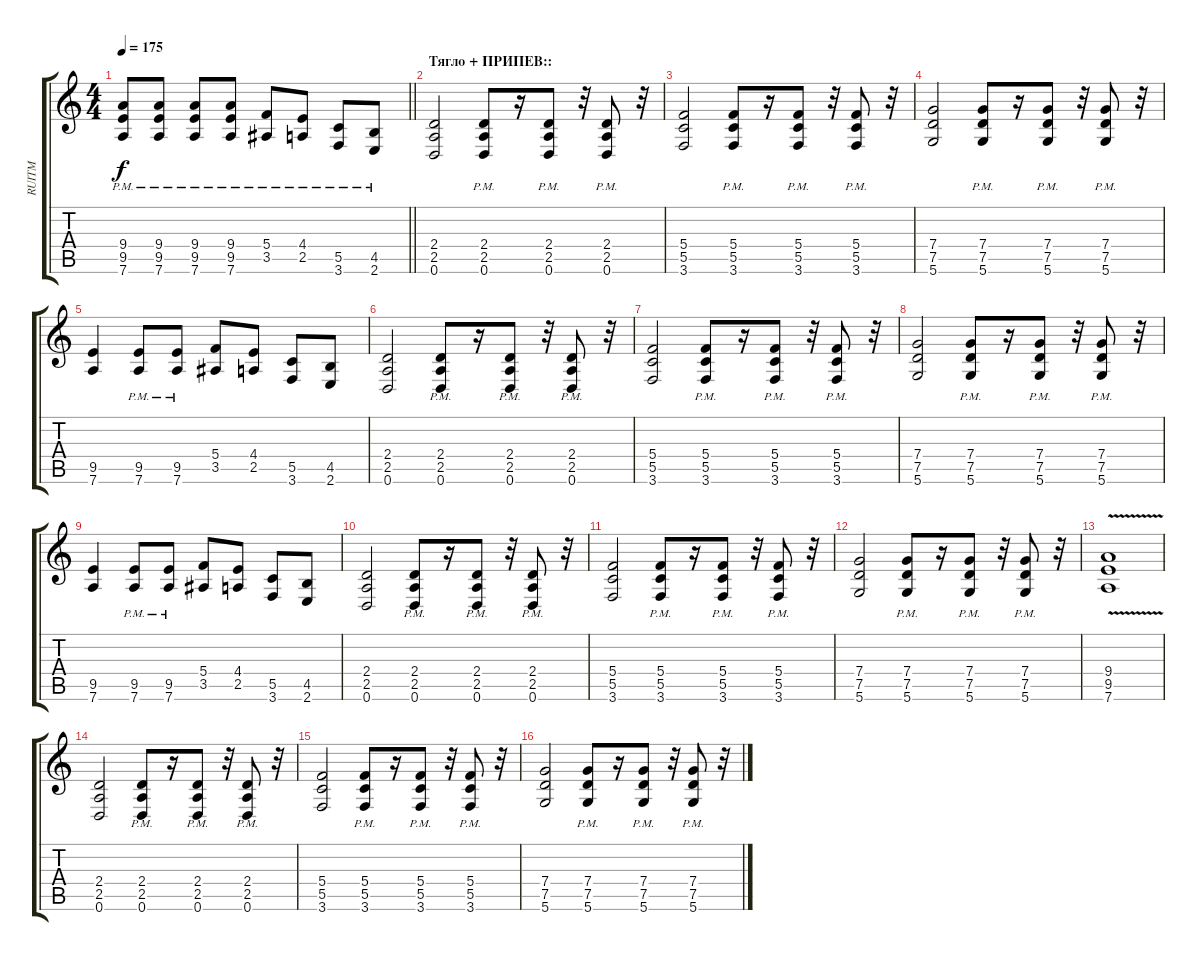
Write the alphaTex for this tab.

\track ("RUITM" "RUITM") {instrument distortionguitar}
\staff {score tabs}
\tuning (D4 A3 F3 C3 G2 D2) {hide}
\ts (4 4)
\tempo 175
\clef g2
\barLineRight lightlight
\ks c
(9.4{pm} 9.5{pm} 7.6{pm}).8{dy f} (9.4{pm} 9.5{pm} 7.6{pm}).8 (9.4{pm} 9.5{pm} 7.6{pm}).8 (9.4{pm} 9.5{pm} 7.6{pm}).8 (5.4{pm} 3.5{pm}).8 (4.4{pm} 2.5{pm}).8 (5.5{pm} 3.6{pm}).8 (4.5{pm} 2.6{pm}).8 |
\section ("" "Тягло + ПРИПЕВ::")
(2.4 2.5 0.6).2 (2.4{pm} 2.5{pm} 0.6{pm}).8 r.16 (2.4{pm} 2.5{pm} 0.6{pm}).8 r.32 (2.4{pm} 2.5{pm} 0.6{pm}).8 r.32 |
(5.4 5.5 3.6).2 (5.4{pm} 5.5{pm} 3.6{pm}).8 r.16 (5.4{pm} 5.5{pm} 3.6{pm}).8 r.32 (5.4{pm} 5.5{pm} 3.6{pm}).8 r.32 |
(7.4 7.5 5.6).2 (7.4{pm} 7.5{pm} 5.6{pm}).8 r.16 (7.4{pm} 7.5{pm} 5.6{pm}).8 r.32 (7.4{pm} 7.5{pm} 5.6{pm}).8 r.32 |
(9.5 7.6).4 (9.5{pm} 7.6{pm}).8 (9.5{pm} 7.6{pm}).8 (5.4 3.5).8 (4.4 2.5).8 (5.5 3.6).8 (4.5 2.6).8 |
(2.4 2.5 0.6).2 (2.4{pm} 2.5{pm} 0.6{pm}).8 r.16 (2.4{pm} 2.5{pm} 0.6{pm}).8 r.32 (2.4{pm} 2.5{pm} 0.6{pm}).8 r.32 |
(5.4 5.5 3.6).2 (5.4{pm} 5.5{pm} 3.6{pm}).8 r.16 (5.4{pm} 5.5{pm} 3.6{pm}).8 r.32 (5.4{pm} 5.5{pm} 3.6{pm}).8 r.32 |
(7.4 7.5 5.6).2 (7.4{pm} 7.5{pm} 5.6{pm}).8 r.16 (7.4{pm} 7.5{pm} 5.6{pm}).8 r.32 (7.4{pm} 7.5{pm} 5.6{pm}).8 r.32 |
(9.5 7.6).4 (9.5{pm} 7.6{pm}).8 (9.5{pm} 7.6{pm}).8 (5.4 3.5).8 (4.4 2.5).8 (5.5 3.6).8 (4.5 2.6).8 |
(2.4 2.5 0.6).2 (2.4{pm} 2.5{pm} 0.6{pm}).8 r.16 (2.4{pm} 2.5{pm} 0.6{pm}).8 r.32 (2.4{pm} 2.5{pm} 0.6{pm}).8 r.32 |
(5.4 5.5 3.6).2 (5.4{pm} 5.5{pm} 3.6{pm}).8 r.16 (5.4{pm} 5.5{pm} 3.6{pm}).8 r.32 (5.4{pm} 5.5{pm} 3.6{pm}).8 r.32 |
(7.4 7.5 5.6).2 (7.4{pm} 7.5{pm} 5.6{pm}).8 r.16 (7.4{pm} 7.5{pm} 5.6{pm}).8 r.32 (7.4{pm} 7.5{pm} 5.6{pm}).8 r.32 |
(9.4{v} 9.5{v} 7.6{v}).1 |
(2.4 2.5 0.6).2 (2.4{pm} 2.5{pm} 0.6{pm}).8 r.16 (2.4{pm} 2.5{pm} 0.6{pm}).8 r.32 (2.4{pm} 2.5{pm} 0.6{pm}).8 r.32 |
(5.4 5.5 3.6).2 (5.4{pm} 5.5{pm} 3.6{pm}).8 r.16 (5.4{pm} 5.5{pm} 3.6{pm}).8 r.32 (5.4{pm} 5.5{pm} 3.6{pm}).8 r.32 |
(7.4 7.5 5.6).2 (7.4{pm} 7.5{pm} 5.6{pm}).8 r.16 (7.4{pm} 7.5{pm} 5.6{pm}).8 r.32 (7.4{pm} 7.5{pm} 5.6{pm}).8 r.32
